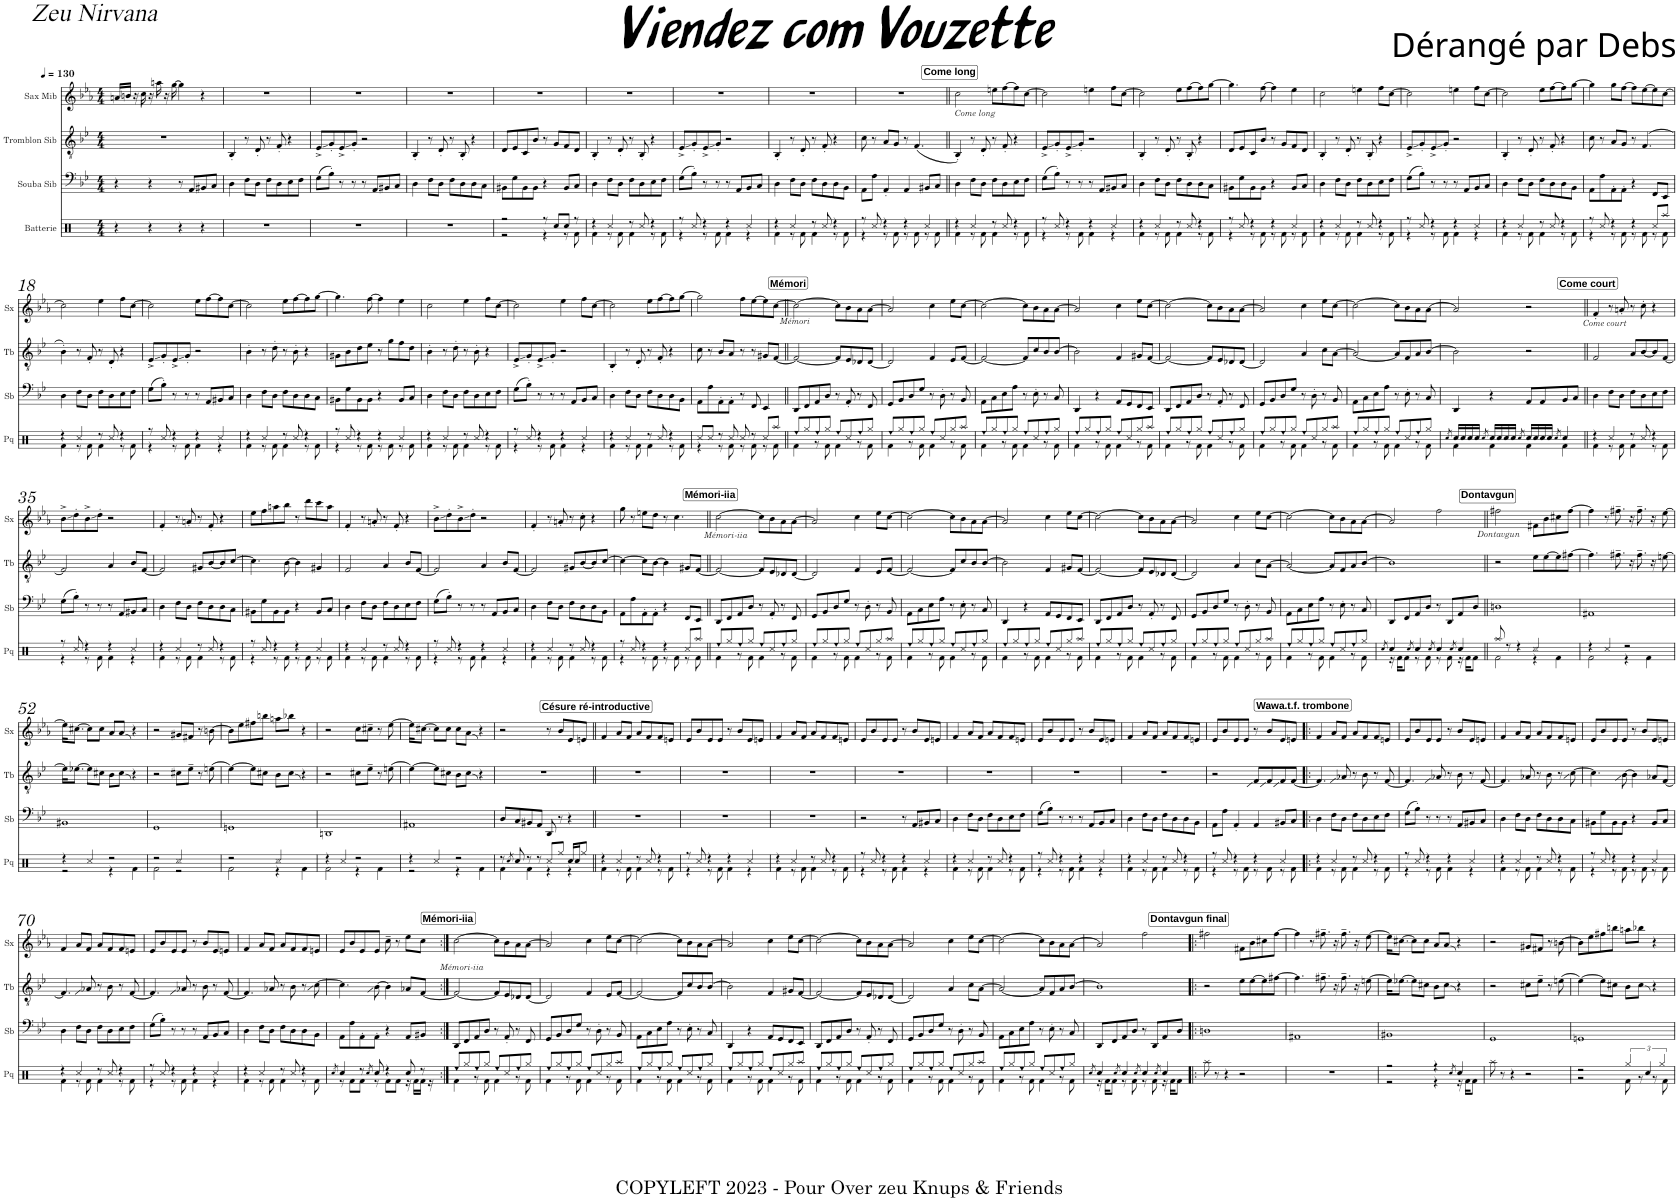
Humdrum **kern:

**kern	**kern	**kern	**kern
*part4	*part3	*part2	*part1
*staff4	*staff3	*staff2	*staff1
*I"Batterie	*I"Souba Sib	*I"Tromblon Sib	*I"Sax Mib
*	*I'Sb	*I'Tb	*I'Sx
*clefX	*clefF5	*clefGv2	*clefG2
*	*	*	*Trd4c7
*k[]	*k[b-e-]	*k[b-e-]	*k[b-e-a-]
*M4/4	*M4/4	*M4/4	*M4/4
=1	=1	=1	=1
4r	4r	1r	16an/LL
.	.	.	16bn/JJ
.	.	.	16r
.	.	.	16cc\
4r	4r	.	16r
.	.	.	16aan\
.	.	.	16r
.	.	.	[16gg\
4r	8r	.	4gg\]
.	8FF/L	.	.
4r	8GG#X/	.	4r
.	8AA/J	.	.
=2	=2	=2	=2
1r	4BB-\	4BB-'/	1r
.	8D\L	8r	.
.	8BB-\J	8D'/	.
.	8D\L	8r	.
.	8BB-\	8F'/	.
.	8C\	4r	.
.	8D\J	.	.
=3	=3	=3	=3
1r	(8E-\L	8E-^/L	1r
.	8G'\J)	8G'/	.
.	8r	8E-^/	.
.	8r	8G'/J	.
.	8r	2r	.
.	8FF/L	.	.
.	8GG#X/	.	.
.	8AA/J	.	.
=4	=4	=4	=4
1r	4BB-\	4BB-'/	1r
.	8D\L	8r	.
.	8BB-\J	8D'/	.
.	8D\L	8r	.
.	8BB-\	8BB-'/	.
.	8BB-\	4r	.
.	8AA\J	.	.
=5	=5	=5	=5
*^	*	*	*
2r	2r	8GG#X\L	8D/L	1r
.	.	8E-\	8E-/	.
.	.	8GG#\	8C/	.
.	.	8GG#\J	8B-/J	.
8r	4r	4r	8r	.
8Rcc/L	.	.	8G/L	.
8Rcc/J	8r	8GG#/L	8F/	.
8r	8Rf\	8AA/J	8D/J	.
=6	=6	=6	=6	=6
4r	4Rf\	4BB-\	4BB-'/	1r
4Rcc/	8r	8D\L	8r	.
.	8Rf\	8BB-\J	8D'/	.
8r	4Rf\	8D\L	8r	.
8Rcc/	.	8BB-\	8BB-'/	.
4r	8r	8C\	4r	.
.	8Rf\	8D\J	.	.
=7	=7	=7	=7	=7
8r	4r	(8E-\L	8E-^/L	1r
8Rcc/	.	8G'\J)	8G'/	.
4r	8r	8r	8E-^/	.
.	8Rf\	8r	8G'/J	.
4r	4Rf\	8r	2r	.
.	.	8FF/L	.	.
4Rcc/	4r	8GG/	.	.
.	.	8AA/J	.	.
=8	=8	=8	=8	=8
4r	4Rf\	4BB-\	4BB-'/	1r
4Rcc/	8r	8D\L	8r	.
.	8Rf\	8BB-\J	8D'/	.
8r	4Rf\	8D\L	8r	.
8Rcc/	.	8BB-\	8F'/	.
4r	8r	8BB-\	4r	.
.	8Rf\	8GG\J	.	.
=9	=9	=9	=9	=9
8r	4r	8FF\L	8c\	1r
8Rcc/	.	8F\J	8r	.
4r	8r	4FF'/	8A/L	.
.	8Rf\	.	8G/J	.
4r	8r	4FF/	8r	.
.	8Rf\	.	(4.F/	.
4Rcc/	8r	8GG#X/L	.	.
.	8Rf\	8AA/J	.	.
=10||	=10||	=10||	=10||	=10||
!	!	!	!	!LO:TX:b:i:t=Come long
4r	4Rf\	4BB-\	4BB-'/)	2cc\
4Rcc/	8r	8D\L	8r	.
.	8Rf\	8BB-\J	8D'/	.
8r	4Rf\	8D\L	8r	8een\L
8Rcc/	.	8BB-\	8F'/	[8ff\
4r	8r	8C\	4r	8ff\]
.	8Rf\	8D\J	.	[8cc\J
=11	=11	=11	=11	=11
8r	4r	(8E-\L	8E-^/L	2cc\]
8Rcc/	.	8G'\J)	8G'/	.
4r	8r	8r	8E-^/	.
.	8Rf\	8r	8G'/J	.
4r	4Rf\	8r	2r	4een\
.	.	8FF/L	.	.
4Rcc/	4r	8GG#X/	.	8ff\L
.	.	8AA/J	.	[8cc\J
=12	=12	=12	=12	=12
4r	4Rf\	4BB-\	4BB-'/	2cc\]
4Rcc/	8r	8D\L	8r	.
.	8Rf\	8BB-\J	8D'/	.
8r	4Rf\	8D\L	8r	8ee-\L
8Rcc/	.	8BB-\	8BB-'/	[8ff\
4r	8r	8BB-\	4r	8ff\]
.	8Rf\	8AA\J	.	[8gg\J
=13	=13	=13	=13	=13
8r	4r	8GG#X\L	8D/L	4.gg\]
8Rcc/	.	8E-\	8E-/	.
4r	8r	8GG#\	8C/	.
.	8Rf\	8GG#\J	8B-/J	[8ff\
4r	8r	4r	8r	4ff\]
.	8Rf\	.	8G/L	.
4Rcc/	8r	8GG#/L	8F/	4ee-\
.	8Rf\	8AA/J	8D/J	.
=14	=14	=14	=14	=14
4r	4Rf\	4BB-\	4BB-'/	2cc\
4Rcc/	8r	8D\L	8r	.
.	8Rf\	8BB-\J	8D'/	.
8r	4Rf\	8D\L	8r	4een\
8Rcc/	.	8BB-\	8BB-'/	.
4r	8r	8C\	4r	8ff\L
.	8Rf\	8D\J	.	[8cc\J
=15	=15	=15	=15	=15
8r	4r	(8E-\L	8E-^/L	2cc\]
8Rcc/	.	8G'\J)	8G'/	.
4r	8r	8r	8E-^/	.
.	8Rf\	8r	8G'/J	.
4r	4Rf\	8r	2r	4een\
.	.	8FF/L	.	.
4Rcc/	4r	8GG/	.	8ff\L
.	.	8AA/J	.	[8cc\J
=16	=16	=16	=16	=16
4r	4Rf\	4BB-\	4BB-'/	2cc\]
4Rcc/	8r	8D\L	8r	.
.	8Rf\	8BB-\J	8D'/	.
8r	4Rf\	8D\L	8r	8ee-\L
8Rcc/	.	8BB-\	8F'/	[8ff\
4r	8r	8BB-\	4r	8ff\]
.	8Rf\	8GG\J	.	[8gg\J
=17	=17	=17	=17	=17
8r	4r	8FF\L	8c\	4gg\]
8Rcc/	.	8F\	8r	.
4r	8r	8FF'\	8A/L	8gg\L
.	8Rf\	8FF'\J	8G/J	[8ff\J
4r	8r	4r	8r	8ff\L]
.	8Rf\	.	(4.F/	[8ee-\
8Rcc/L	8r	8DD/L	.	8ee-\]
8Raa/J	8Rf\	8CC/J	.	[8cc\J
!!LO:LB:g=z
=18	=18	=18	=18	=18
4r	4Rf\	4BB-\	4B-'\)	2cc\]
4Rcc/	8r	8D\L	8r	.
.	8Rf\	8BB-\J	8F'/	.
8r	4Rf\	8D\L	8r	4ee-\
8Rcc/	.	8BB-\	8D'/	.
4r	8r	8C\	4r	8ff\L
.	8Rf\	8D\J	.	[8cc\J
=19	=19	=19	=19	=19
8r	4r	(8E-\L	8E-^/L	2cc\]
8Rcc/	.	8G'\J)	8G'/	.
4r	8r	8r	8E-^/	.
.	8Rf\	8r	8G'/J	.
4r	4Rf\	8r	2r	8ee-\L
.	.	8FF/L	.	[8ff\
4Rcc/	4r	8GG#X/	.	8ff\]
.	.	8AA/J	.	[8cc\J
=20	=20	=20	=20	=20
4r	4Rf\	4BB-\	4B-'\	2cc\]
4Rcc/	8r	8D\L	8r	.
.	8Rf\	8BB-\J	8d'\	.
8r	4Rf\	8D\L	8r	8ee-\L
8Rcc/	.	8BB-\	8B-'\	[8ff\
4r	8r	8BB-\	4r	8ff\]
.	8Rf\	8AA\J	.	[8gg\J
=21	=21	=21	=21	=21
8r	4r	8GG#X\L	8G#X\L	4.gg\]
8Rcc/	.	8E-\	8B-\	.
4r	8r	8GG#\	8d\	.
.	8Rf\	8GG#\J	8e-\J	[8ff\
4r	8r	4r	8r	4ff\]
.	8Rf\	.	8g\L	.
4Rcc/	8r	8GG#/L	8f\	4ee-\
.	8Rf\	8AA/J	8d\J	.
=22	=22	=22	=22	=22
4r	4Rf\	4BB-\	4B-'\	2cc\
4Rcc/	8r	8D\L	8r	.
.	8Rf\	8BB-\J	8d'\	.
8r	4Rf\	8D\L	8r	4ee-\
8Rcc/	.	8BB-\	8B-'\	.
4r	8r	8C\	4r	8ff\L
.	8Rf\	8D\J	.	[8cc\J
=23	=23	=23	=23	=23
8r	4r	(8E-\L	8E-^/L	2cc\]
8Rcc/	.	8G'\J)	8G'/	.
4r	8r	8r	8E-^/	.
.	8Rf\	8r	8G'/J	.
4r	4Rf\	8r	2r	4ee-\
.	.	8FF/L	.	.
4Rcc/	4r	8GG/	.	8ff\L
.	.	8AA/J	.	[8cc\J
=24	=24	=24	=24	=24
4r	4Rf\	4BB-\	4BB-'/	2cc\]
4Rcc/	8r	8D\L	8r	.
.	8Rf\	8BB-\J	8D'/	.
8r	4Rf\	8D\L	8r	8ee-\L
8Rcc/	.	8BB-\	8F'/	[8ff\
4r	8r	8BB-\	4r	8ff\]
.	8Rf\	8GG\J	.	[8gg\J
=25	=25	=25	=25	=25
8Rcc/L	4r	8FF\L	8c\	2gg\]
8Rcc/J	.	8F\	8r	.
8r	8r	8FF'\	8B-/L	.
8Rcc/	8Rf\	8FF'\J	8A/J	.
8Rcc/	8r	8r	8r	8ff\L
8r	8Rf\	8DD/	8r	[8ee-\
8Rcc/L	8r	4CC/	8G#X/L	8ee-\]
8Raa/J	8Rf\	.	[8F/J	[8cc\J
=26||	=26||	=26||	=26||	=26||
!	!	!	!	!LO:TX:b:i:t=Mémori
8Ree/L	4Rf\	8BBB-/L	2F/_	2cc\_
8Rgg/	.	8DD/	.	.
8Ree/	8r	8FF/	.	.
8Rgg/J	8Rf\	8BB-/J	.	.
8Ree/L	4Rf\	8r	8F/L]	8cc\L]
8Rcc/	.	8FF'/	8E-/	8b-\
8Ree/	8r	8r	8D-X/	8a-\
8Rgg/J	8Rf\	8DD/	[8D-/J	[8a-\J
=27	=27	=27	=27	=27
8Ree/L	4Rf\	8EE-/L	2D-/]	2a-/]
8Rgg/	.	8GG/	.	.
8Ree/	8r	8BB-/	.	.
8Rgg/J	8Rf\	8E-/J	.	.
8Ree/L	4Rf\	8r	4F/	4cc\
8Rcc/	.	8BB-'\	.	.
8Rgg/	8r	8r	8E-/L	8ee-\L
8Raa/J	8Rf\	8GG/	[8F/J	[8cc\J
=28	=28	=28	=28	=28
8Ree/L	4Rf\	8FF\L	2F/_	2cc\_
8Rgg/	.	8AA\	.	.
8Ree/	8r	8C\	.	.
8Rgg/J	8Rf\	8F\J	.	.
8Ree/L	4Rf\	8r	8F/L]	8cc\L]
8Rcc/	.	8C'\	8c/	8b-\
8Ree/	8r	8r	8B-/	8a-\
8Rgg/J	8Rf\	8AA/	[8B-/J	[8a-\J
=29	=29	=29	=29	=29
8Ree/L	4Rf\	4BBB-/	2B-\]	2a-/]
8Rgg/	.	.	.	.
8Ree/	8r	4r	.	.
8Rgg/J	8Rf\	.	.	.
8Ree/L	4Rf\	8FF/L	4F/	4cc\
8Rcc/	.	8EE-/	.	.
8Rgg/	8r	8DD/	8G#X/L	8ee-\L
8Raa/J	8Rf\	8CC/J	[8F/J	[8cc\J
=30	=30	=30	=30	=30
8Ree/L	4Rf\	8BBB-/L	2F/_	2cc\_
8Rgg/	.	8DD/	.	.
8Ree/	8r	8FF/	.	.
8Rgg/J	8Rf\	8BB-/J	.	.
8Ree/L	4Rf\	8r	8F/L]	8cc\L]
8Rcc/	.	8FF'/	8E-/	8b-\
8Ree/	8r	8r	8D-X/	8a-\
8Rgg/J	8Rf\	8DD/	[8D-/J	[8a-\J
=31	=31	=31	=31	=31
8Ree/L	4Rf\	8EE-/L	2D-/]	2a-/]
8Rgg/	.	8GG/	.	.
8Ree/	8r	8BB-/	.	.
8Rgg/J	8Rf\	8E-/J	.	.
8Ree/L	4Rf\	8r	4A/	4cc\
8Rcc/	.	8BB-'\	.	.
8Rgg/	8r	8r	8c\L	8ee-\L
8Raa/J	8Rf\	8GG/	[8A\J	[8cc\J
=32	=32	=32	=32	=32
8Ree/L	4Rf\	8FF\L	2A/_	2cc\_
8Rgg/	.	8AA\	.	.
8Ree/	8r	8C\	.	.
8Rgg/J	8Rf\	8F\J	.	.
8Ree/L	4Rf\	8r	8A/L]	8cc\L]
8Rcc/	.	8C'\	8F/	8b-\
8Ree/	8r	8r	8A/	8a-\
8Rgg/J	8Rf\	8AA/	[8B-/J	[8a-\J
=33	=33	=33	=33	=33
8qRcc/	.	.	.	.
16Rcc/LL	4Rf\	4BBB-/	2B-\]	2a-/]
16Rcc/	.	.	.	.
16Rcc/	.	.	.	.
16Rcc/JJ	.	.	.	.
8qRcc/	.	.	.	.
16Rcc/LL	4Rf\	4r	.	.
16Rcc/	.	.	.	.
16Rcc/	.	.	.	.
16Rcc/JJ	.	.	.	.
8qRcc/	.	.	.	.
16Rcc/LL	4Rf\	8FF/L	2r	2r
16Rcc/	.	.	.	.
16Rcc/	.	8FF/	.	.
16Rcc/JJ	.	.	.	.
8qRcc/	.	.	.	.
4Rcc/	4Rf\	8GG/	.	.
.	.	8AA/J	.	.
=34||	=34||	=34||	=34||	=34||
!	!	!	!	!LO:TX:b:i:t=Come court
4r	4Rf\	4BB-\	2F/	4f'/
4Rcc/	8r	8D\L	.	8r
.	8Rf\	8BB-\J	.	8an'/
8r	4Rf\	8D\L	8A/L	8r
8Rcc/	.	8BB-\	[8B-/	8cc'\
4r	8r	8C\	8B-/]	4r
.	8Rf\	8D\J	[8F/J	.
!!LO:LB:g=z
=35	=35	=35	=35	=35
8r	4r	(8E-\L	2F/]	8b-^\L
8Rcc/	.	8G'\J)	.	8dd'\
4r	8r	8r	.	8b-^\
.	8Rf\	8r	.	8dd'\J
4r	4Rf\	8r	4A/	2r
.	.	8FF/L	.	.
4Rcc/	4r	8GG#X/	8B-/L	.
.	.	8AA/J	[8F/J	.
=36	=36	=36	=36	=36
4r	4Rf\	4BB-\	2F/]	4f'/
4Rcc/	8r	8D\L	.	8r
.	8Rf\	8BB-\J	.	8an'/
8r	4Rf\	8D\L	8G#X/L	8r
8Rcc/	.	8BB-\	[8B-/	8f'/
4r	8r	8BB-\	8B-/]	4r
.	8Rf\	8AA\J	[8c/J	.
=37	=37	=37	=37	=37
8r	4r	8GG#X\L	4.c\]	8ee-\L
8Rcc/	.	8E-\	.	8ff\
4r	8r	8GG#\	.	8aan\
.	8Rf\	8GG#\J	[8B-\	8bb-\J
4r	8r	4r	4B-\]	8r
.	8Rf\	.	.	8ddd\L
4Rcc/	8r	8GG#/L	4G#X/	8ccc\
.	8Rf\	8AA/J	.	8aa\J
=38	=38	=38	=38	=38
4r	4Rf\	4BB-\	2F/	4f'/
4Rcc/	8r	8D\L	.	8r
.	8Rf\	8BB-\J	.	8an'/
8r	4Rf\	8D\L	4A/	8r
8Rcc/	.	8BB-\	.	8f'/
4r	8r	8C\	8B-/L	4r
.	8Rf\	8D\J	[8F/J	.
=39	=39	=39	=39	=39
8r	4r	(8E-\L	2F/]	8b-^\L
8Rcc/	.	8G'\J)	.	8dd'\
4r	8r	8r	.	8b-^\
.	8Rf\	8r	.	8dd'\J
4r	4Rf\	8r	4A/	2r
.	.	8FF/L	.	.
4Rcc/	4r	8GG/	8B-/L	.
.	.	8AA/J	[8F/J	.
=40	=40	=40	=40	=40
4r	4Rf\	4BB-\	2F/]	4f'/
4Rcc/	8r	8D\L	.	8r
.	8Rf\	8BB-\J	.	8an'/
8r	4Rf\	8D\L	8G#X/L	8r
8Rcc/	.	8BB-\	[8B-/	8cc'\
4r	8r	8BB-\	8B-/]	4r
.	8Rf\	8GG\J	[8c/J	.
=41	=41	=41	=41	=41
8r	4r	8FF\L	4c\_	8gg\
8Rcc/	.	8F\	.	8r
4r	8r	8FF'\	8c\L]	8een\L
.	8Rf\	8FF'\J	[8B-\J	8dd\J
4r	8r	4r	4B-\]	8r
.	8Rf\	.	.	4.cc\
8Rcc/L	8r	8DD/L	8G#X/L	.
8Raa/J	8Rf\	8CC/J	[8F/J	.
=42||	=42||	=42||	=42||	=42||
!	!	!	!	!LO:TX:b:i:t=Mémori-iia
8Ree/L	4Rf\	8BBB-/L	2F/_	[2cc\
8Rgg/	.	8DD/	.	.
8Ree/	8r	8FF/	.	.
8Rgg/J	8Rf\	8BB-/J	.	.
8Ree/L	4Rf\	8r	8F/L]	8cc\L]
8Rcc/	.	8FF'/	8E-/	8b-\
8Ree/	8r	8r	8D-X/	8a-\
8Rgg/J	8Rf\	8DD/	[8D-/J	[8a-\J
=43	=43	=43	=43	=43
8Ree/L	4Rf\	8EE-/L	2D-/]	2a-/]
8Rgg/	.	8GG/	.	.
8Ree/	8r	8BB-/	.	.
8Rgg/J	8Rf\	8E-/J	.	.
8Ree/L	4Rf\	8r	4F/	4cc\
8Rcc/	.	8BB-'\	.	.
8Rgg/	8r	8r	8E-/L	8ee-\L
8Raa/J	8Rf\	8GG/	[8F/J	[8cc\J
=44	=44	=44	=44	=44
8Ree/L	4Rf\	8FF\L	2F/_	2cc\_
8Rgg/	.	8AA\	.	.
8Ree/	8r	8C\	.	.
8Rgg/J	8Rf\	8F\J	.	.
8Ree/L	4Rf\	8r	8F/L]	8cc\L]
8Rcc/	.	8C'\	8c/	8b-\
8Ree/	8r	8r	8B-/	8a-\
8Rgg/J	8Rf\	8AA/	[8B-/J	[8a-\J
=45	=45	=45	=45	=45
8Ree/L	4Rf\	4BBB-/	2B-\]	2a-/]
8Rgg/	.	.	.	.
8Ree/	8r	4r	.	.
8Rgg/J	8Rf\	.	.	.
8Ree/L	4Rf\	8FF/L	4F/	4cc\
8Rcc/	.	8EE-/	.	.
8Rgg/	8r	8DD/	8G#X/L	8ee-\L
8Raa/J	8Rf\	8CC/J	[8F/J	[8cc\J
=46	=46	=46	=46	=46
8Ree/L	4Rf\	8BBB-/L	2F/_	2cc\_
8Rgg/	.	8DD/	.	.
8Ree/	8r	8FF/	.	.
8Rgg/J	8Rf\	8BB-/J	.	.
8Ree/L	4Rf\	8r	8F/L]	8cc\L]
8Rcc/	.	8FF'/	8E-/	8b-\
8Ree/	8r	8r	8D-X/	8a-\
8Rgg/J	8Rf\	8DD/	[8D-/J	[8a-\J
=47	=47	=47	=47	=47
8Ree/L	4Rf\	8EE-/L	2D-/]	2a-/]
8Rgg/	.	8GG/	.	.
8Ree/	8r	8BB-/	.	.
8Rgg/J	8Rf\	8E-/J	.	.
8Ree/L	4Rf\	8r	4A/	4cc\
8Rcc/	.	8BB-'\	.	.
8Rgg/	8r	8r	8c\L	8ee-\L
8Raa/J	8Rf\	8GG/	[8A\J	[8cc\J
=48	=48	=48	=48	=48
8Ree/L	4Rf\	8FF\L	2A/_	2cc\_
8Rgg/	.	8AA\	.	.
8Ree/	8r	8C\	.	.
8Rgg/J	8Rf\	8F\J	.	.
8Ree/L	4Rf\	8r	8A/L]	8cc\L]
8Rcc/	.	8C'\	8F/	8b-\
8Ree/	8r	8r	8A/	8a-\
8Rgg/J	8Rf\	8AA/	[8B-/J	[8a-\J
=49	=49	=49	=49	=49
8qRcc/	.	.	.	.
4Rcc/	16r	8BBB-/L	1B-]	2a-/]
.	16Rf\KL	.	.	.
.	8Rf\J	8DD/	.	.
8qRcc/	.	.	.	.
4Rcc/	8r	8FF/	.	.
.	8Rf\	8BB-/J	.	.
8qRcc/	.	.	.	.
4Rcc/	8r	8r	.	2ff\
.	8Rf\	8BBB-/L	.	.
8qRcc/	.	.	.	.
4Rcc/	16r	8FF/	.	.
.	16Rf\KL	.	.	.
.	8Rf\J	8BB-/J	.	.
=50||	=50||	=50||	=50||	=50||
!	!	!	!	!LO:TX:b:i:t=Dontavgun
8Raa/	2Rf\	1BBn	2r	2ff#X\
8r	.	.	.	.
4r	.	.	.	.
2Rcc/	4r	.	8e-\L	8f#X\L
.	.	.	[8e-\	8b-\
.	4Rf\	.	8e-\]	8cc#X\
.	.	.	[8f#X\J	[8ff#\J
=51	=51	=51	=51	=51
4r	2Rf\	1FF#X	4.f#\]	4ff#\]
4Rcc/	.	.	.	8r
.	.	.	8.f#X~\	8.ff#X~\
2r	4r	.	.	.
.	.	.	16r	16r
.	.	.	8.f#~\	8.ff#~\
.	4Rf\	.	.	.
.	.	.	16r	16r
.	.	.	[8en\	[8ee-\
!!LO:LB:g=z
=52	=52	=52	=52	=52
4r	2r	1GG#X	16e\KL]	16ee-\KL]
.	.	.	[8.e-X\J	[8.cc#X\J
4Rcc/	.	.	8e-\L]	8cc#\L]
.	.	.	8c#X\J	8cc#\J
2r	4r	.	8B-\L	8a-/L
.	.	.	8c#\J	8a-/J
.	4Rf\	.	4r	4r
=53	=53	=53	=53	=53
2r	2Rf\	1EE-	2r	2r
2Rcc/	2r	.	8c#X\L	8g#X/L
.	.	.	8e-~\J	8f#X/J
.	.	.	8r	8r
.	.	.	(8en\	[8bn\
=54	=54	=54	=54	=54
2r	2Rf\	1EEn	[4e-\)	8b\L]
.	.	.	.	8ee-\
.	.	.	8e-\L]	8ff#X\
.	.	.	8c#X\J	8bbn\J
2Rcc/	4r	.	8B-\L	8aan\L
.	.	.	8c#\J	8bb-X\J
.	4Rf\	.	4r	4r
=55	=55	=55	=55	=55
4r	2Rf\	1BBBn	2r	2r
4Rcc/	.	.	.	.
2r	4r	.	8c#X\L	8cc\L
.	.	.	8e-~\J	8cc#X~\J
.	4Rf\	.	8r	8r
.	.	.	(8en\	[8ee-\
=56	=56	=56	=56	=56
4r	2r	1FF#X	[4e-\)	16ee-\KL]
.	.	.	.	[8.cc#X\J
4Rcc/	.	.	8e-\L]	8cc#\L]
.	.	.	8c#X\J	8cc#\J
2r	4r	.	8B-\L	8cc#\L
.	.	.	8c#\J	8a-\J
.	4Rf\	.	4r	4r
=57	=57	=57	=57	=57
8r	4Rf\	8BB-/L	1r	2r
8qRcc/	.	.	.	.
8Rcc/	.	8AA/	.	.
8r	4Rf\	8GG#X/	.	.
8r	.	8FF/J	.	.
8Rcc/L	4r	8BBB-/	.	8r
8Rgg/J	.	8r	.	8b-/L
16Rcc/LL	4r	4r	.	8e-/
16Rcc/J	.	.	.	.
8Rgg/J	.	.	.	8en/J
=58||	=58||	=58||	=58||	=58||
4r	4Rf\	1r	1r	4f/
4Rcc/	8r	.	.	8a-/L
.	8Rf\	.	.	8f/J
8r	4Rf\	.	.	8a-/L
8Rcc/	.	.	.	8f/
4r	8r	.	.	8f/
.	8Rf\	.	.	8en/J
=59	=59	=59	=59	=59
8r	4r	1r	1r	8e-/L
8Rcc/	.	.	.	8b-/
4r	8r	.	.	8e-/
.	8Rf\	.	.	8e-/J
4r	4Rf\	.	.	8r
.	.	.	.	8b-/L
4Rcc/	4r	.	.	8e-/
.	.	.	.	8en/J
=60	=60	=60	=60	=60
4r	4Rf\	1r	1r	4f/
4Rcc/	8r	.	.	8a-/L
.	8Rf\	.	.	8f/J
8r	4Rf\	.	.	8a-/L
8Rcc/	.	.	.	8f/
4r	8r	.	.	8f/
.	8Rf\	.	.	8en/J
=61	=61	=61	=61	=61
8r	4r	2r	1r	8e-/L
8Rcc/	.	.	.	8b-/
4r	8r	.	.	8e-/
.	8Rf\	.	.	8e-/J
4r	4Rf\	8r	.	8r
.	.	8FF/L	.	8b-/L
4Rcc/	4r	8GG#X/	.	8e-/
.	.	8AA/J	.	8en/J
=62	=62	=62	=62	=62
4r	4Rf\	4BB-\	1r	4f/
4Rcc/	8r	8D\L	.	8a-/L
.	8Rf\	8BB-\J	.	8f/J
8r	4Rf\	8D\L	.	8a-/L
8Rcc/	.	8BB-\	.	8f/
4r	8r	8C\	.	8f/
.	8Rf\	8D\J	.	8en/J
=63	=63	=63	=63	=63
8r	4r	(8E-\L	1r	8e-/L
8Rcc/	.	8G'\J)	.	8b-/
4r	8r	8r	.	8e-/
.	8Rf\	8r	.	8e-/J
4r	4Rf\	8r	.	8r
.	.	8FF/L	.	8b-/L
4Rcc/	4r	8GG/	.	8e-/
.	.	8AA/J	.	8en/J
=64	=64	=64	=64	=64
4r	4Rf\	4BB-\	1r	4f/
4Rcc/	8r	8D\L	.	8a-/L
.	8Rf\	8BB-\J	.	8f/J
8r	4Rf\	8D\L	.	8a-/L
8Rcc/	.	8BB-\	.	8f/
4r	8r	8BB-\	.	8f/
.	8Rf\	8GG\J	.	8en/J
=65	=65	=65	=65	=65
8r	4r	8FF\L	2r	8e-/L
8Rcc/	.	8F\J	.	8b-/
4r	8r	4FF'/	.	8e-/
.	8Rf\	.	.	8e-/J
4r	8r	4FF/	8F/L	8r
.	8Rf\	.	8F/	8b-/L
4Rcc/	8r	8GG#X/L	8F/	8e-/
.	8Rf\	8AA/J	[8F/J	8en/J
=66!|:	=66!|:	=66!|:	=66!|:	=66!|:
4r	4Rf\	4BB-\	4.F/]	4f/
4Rcc/	8r	8D\L	.	8a-/L
.	8Rf\	8BB-\J	8A-X/	8f/J
8r	4Rf\	8D\L	8r	8a-/L
8Rcc/	.	8BB-\	8B-\	8f/
4r	8r	8C\	8r	8f/
.	8Rf\	8D\J	[8F/	8en/J
=67	=67	=67	=67	=67
8r	4r	(8E-\L	4.F/]	8e-/L
8Rcc/	.	8G'\J)	.	8b-/
4r	8r	8r	.	8e-/
.	8Rf\	8r	8A-X/	8e-/J
4r	4Rf\	8r	8r	8r
.	.	8FF/L	8B-\	8b-/L
4Rcc/	4r	8GG#X/	8r	8e-/
.	.	8AA/J	[8F/	8en/J
=68	=68	=68	=68	=68
4r	4Rf\	4BB-\	4.F/]	4f/
4Rcc/	8r	8D\L	.	8a-/L
.	8Rf\	8BB-\J	8A-X/	8f/J
8r	4Rf\	8D\L	8r	8a-/L
8Rcc/	.	8BB-\	8B-\	8f/
4r	8r	8BB-\	8r	8f/
.	8Rf\	8AA\J	[8c\	8en/J
=69	=69	=69	=69	=69
8r	4r	8GG#X\L	4.c\]	8e-/L
8Rcc/	.	8E-\	.	8b-/
4r	8r	8GG#\	.	8e-/
.	8Rf\	8GG#\J	[8B-\	8e-/J
4r	8r	4r	4B-\]	8r
.	8Rf\	.	.	8b-/L
4Rcc/	8r	8GG#/L	8A-X/L	8e-/
.	8Rf\	8AA/J	[8F/J	8en/J
!!LO:LB:g=z
=70	=70	=70	=70	=70
4r	4Rf\	4BB-\	4.F/]	4f/
4Rcc/	8r	8D\L	.	8a-/L
.	8Rf\	8BB-\J	8A-X/	8f/J
8r	4Rf\	8D\L	8r	8a-/L
8Rcc/	.	8BB-\	8B-\	8f/
4r	8r	8C\	8r	8f/
.	8Rf\	8D\J	[8F/	8en/J
=71	=71	=71	=71	=71
8r	4r	(8E-\L	4.F/]	8e-/L
8Rcc/	.	8G'\J)	.	8b-/
4r	8r	8r	.	8e-/
.	8Rf\	8r	8A-X/	8e-/J
4r	4Rf\	8r	8r	8r
.	.	8FF/L	8B-\	8b-/L
4Rcc/	4r	8GG/	8r	8e-/
.	.	8AA/J	[8F/	8en/J
=72	=72	=72	=72	=72
4r	4Rf\	4BB-\	4.F/]	4f/
4Rcc/	8r	8D\L	.	8a-/L
.	8Rf\	8BB-\J	8A-X/	8f/J
8r	4Rf\	8D\L	8r	8a-/L
8Rcc/	.	8BB-\	8B-\	8f/
4r	8r	8BB-\	8r	8f/
.	8Rf\	8GG\J	[8c\	8en/J
=73	=73	=73	=73	=73
8qRcc/	.	.	.	.
4Rcc/	8r	8FF\L	4.c\]	8e-/L
.	8Rf\L	8F\	.	8b-/
8r	8Rf\J	8FF'\	.	8e-/
8qRcc/	.	.	.	.
8Rcc/	8r	8FF'\J	[8B-\	8e-/J
4r	8Rf\L	4r	4B-\]	8cc~\
.	8Rf\J	.	.	8r
8Rcc/	16r	8FF/L	8A-X/L	8ee-\L
.	16Rf\LL	.	.	.
8r	16Rf\JJ	8GG#X/J	[8F/J	8cc\J
.	16r	.	.	.
=74:|!	=74:|!	=74:|!	=74:|!	=74:|!
!	!	!	!	!LO:TX:b:i:t=Mémori-iia
8Ree/L	4Rf\	8BBB-/L	2F/_	[2cc\
8Rgg/	.	8DD/	.	.
8Ree/	8r	8FF/	.	.
8Rgg/J	8Rf\	8BB-/J	.	.
8Ree/L	4Rf\	8r	8F/L]	8cc\L]
8Rcc/	.	8FF'/	8E-/	8b-\
8Ree/	8r	8r	8D-X/	8a-\
8Rgg/J	8Rf\	8DD/	[8D-/J	[8a-\J
=75	=75	=75	=75	=75
8Ree/L	4Rf\	8EE-/L	2D-/]	2a-/]
8Rgg/	.	8GG/	.	.
8Ree/	8r	8BB-/	.	.
8Rgg/J	8Rf\	8E-/J	.	.
8Ree/L	4Rf\	8r	4F/	4cc\
8Rcc/	.	8BB-'\	.	.
8Rgg/	8r	8r	8E-/L	8ee-\L
8Raa/J	8Rf\	8GG/	[8F/J	[8cc\J
=76	=76	=76	=76	=76
8Ree/L	4Rf\	8FF\L	2F/_	2cc\_
8Rgg/	.	8AA\	.	.
8Ree/	8r	8C\	.	.
8Rgg/J	8Rf\	8F\J	.	.
8Ree/L	4Rf\	8r	8F/L]	8cc\L]
8Rcc/	.	8C'\	8c/	8b-\
8Ree/	8r	8r	8B-/	8a-\
8Rgg/J	8Rf\	8AA/	[8B-/J	[8a-\J
=77	=77	=77	=77	=77
8Ree/L	4Rf\	4BBB-/	2B-\]	2a-/]
8Rgg/	.	.	.	.
8Ree/	8r	4r	.	.
8Rgg/J	8Rf\	.	.	.
8Ree/L	4Rf\	8FF/L	4F/	4cc\
8Rcc/	.	8EE-/	.	.
8Rgg/	8r	8DD/	8G#X/L	8ee-\L
8Raa/J	8Rf\	8CC/J	[8F/J	[8cc\J
=78	=78	=78	=78	=78
8Ree/L	4Rf\	8BBB-/L	2F/_	2cc\_
8Rgg/	.	8DD/	.	.
8Ree/	8r	8FF/	.	.
8Rgg/J	8Rf\	8BB-/J	.	.
8Ree/L	4Rf\	8r	8F/L]	8cc\L]
8Rcc/	.	8FF'/	8E-/	8b-\
8Ree/	8r	8r	8D-X/	8a-\
8Rgg/J	8Rf\	8DD/	[8D-/J	[8a-\J
=79	=79	=79	=79	=79
8Ree/L	4Rf\	8EE-/L	2D-/]	2a-/]
8Rgg/	.	8GG/	.	.
8Ree/	8r	8BB-/	.	.
8Rgg/J	8Rf\	8E-/J	.	.
8Ree/L	4Rf\	8r	4A/	4cc\
8Rcc/	.	8BB-'\	.	.
8Rgg/	8r	8r	8c\L	8ee-\L
8Raa/J	8Rf\	8GG/	[8A\J	[8cc\J
=80	=80	=80	=80	=80
8Ree/L	4Rf\	8FF\L	2A/_	2cc\_
8Rgg/	.	8AA\	.	.
8Ree/	8r	8C\	.	.
8Rgg/J	8Rf\	8F\J	.	.
8Ree/L	4Rf\	8r	8A/L]	8cc\L]
8Rcc/	.	8C'\	8F/	8b-\
8Ree/	8r	8r	8A/	8a-\
8Rgg/J	8Rf\	8AA/	[8B-/J	[8a-\J
=81	=81	=81	=81	=81
8qRcc/	.	.	.	.
4Rcc/	16r	8BBB-/L	1B-]	2a-/]
.	16Rf\KL	.	.	.
.	8Rf\J	8DD/	.	.
8qRcc/	.	.	.	.
4Rcc/	8r	8FF/	.	.
.	8Rf\	8BB-/J	.	.
8qRcc/	.	.	.	.
4Rcc/	8r	8r	.	2ff\
.	8Rf\	8BBB-/L	.	.
8qRcc/	.	.	.	.
4Rcc/	16r	8FF/	.	.
.	16Rf\KL	.	.	.
.	8Rf\J	8BB-/J	.	.
*v	*v	*	*	*
=82!|:	=82!|:	=82!|:	=82!|:
8Raa\	1BBn	2r	2ff#X\
8r	.	.	.
4r	.	.	.
2r	.	8e-\L	8f#X\L
.	.	[8e-\	8b-\
.	.	8e-\]	8cc#X\
.	.	[8f#X\J	[8ff#\J
=83	=83	=83	=83
1r	1FF#X	4.f#\]	4ff#\]
.	.	.	8r
.	.	8.f#X~\	8.ff#X~\
.	.	16r	16r
.	.	8.f#~\	8.ff#~\
.	.	16r	16r
.	.	[8en\	[8ee-\
=84	=84	=84	=84
*^	*	*	*
2r	2r	1GG#X	16e\KL]	16ee-\KL]
.	.	.	[8.e-X\J	[8.cc#X\J
.	.	.	8e-\L]	8cc#\L]
.	.	.	8c#X\J	8cc#\J
4r	4r	.	8B-\L	8a-/L
.	.	.	8c#\J	8a-/J
8qRcc/	.	.	.	.
4Rcc/	16r	.	4r	4r
.	16Rf\KL	.	.	.
.	8Rf\J	.	.	.
*v	*v	*	*	*
=85	=85	=85	=85
8Raa\	1EE-	2r	2r
8r	.	.	.
4r	.	.	.
2r	.	8c#X\L	8g#X/L
.	.	8e-~\J	8f#X/J
.	.	8r	8r
.	.	(8en\	[8bn\
=86	=86	=86	=86
*^	*	*	*
2r	2r	1EEn	[4e-\)	8b\L]
.	.	.	.	8ee-\
.	.	.	8e-\L]	8ff#X\
.	.	.	8c#X\J	8bbn\J
6Rgg/	8Rf\	.	8B-\L	8aan\L
.	8r	.	8c#\J	8bb-X\J
6Rcc/	.	.	.	.
.	8r	.	4r	4r
6Rgg/	.	.	.	.
.	8Rf\	.	.	.
*v	*v	*	*	*
=	=	=	=
*-	*-	*-	*-
